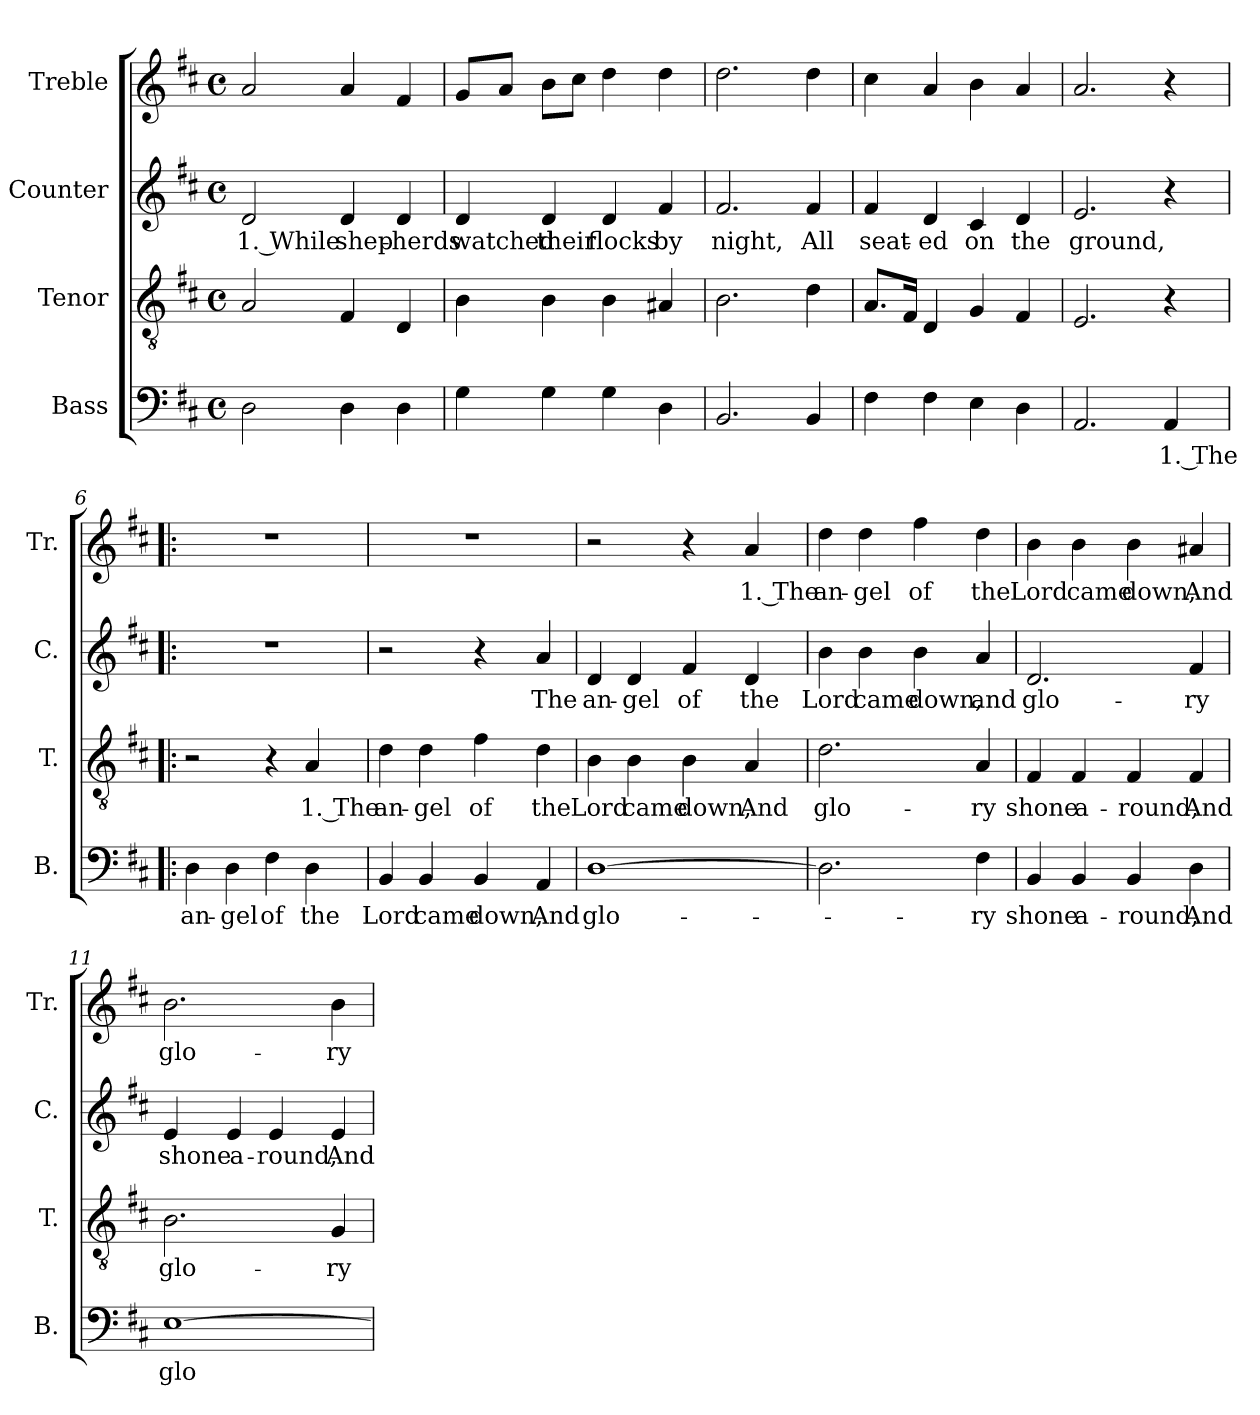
**kern	**text	**kern	**text	**kern	**text	**kern	**text
*part4	*part4	*part3	*part3	*part2	*part2	*part1	*part1
*staff4	*staff4	*staff3	*staff3	*staff2	*staff2	*staff1	*staff1
*I"Bass	*	*I"Tenor	*	*I"Counter	*	*I"Treble	*
*I'B.	*	*I'T.	*	*I'C.	*	*I'Tr.	*
*clefF4	*	*clefGv2	*	*clefG2	*	*clefG2	*
*k[f#c#]	*	*k[f#c#]	*	*k[f#c#]	*	*k[f#c#]	*
*M4/4	*	*M4/4	*	*M4/4	*	*M4/4	*
*met(c)	*	*met(c)	*	*met(c)	*	*met(c)	*
=1	=1	=1	=1	=1	=1	=1	=1
2D\	.	2A/	.	2d/	1. While	2a/	.
4D\	.	4F#/	.	4d/	shep-	4a/	.
4D\	.	4D/	.	4d/	-herds	4f#/	.
=2	=2	=2	=2	=2	=2	=2	=2
4G\	.	4B\	.	4d/	watched	8g/L	.
.	.	.	.	.	.	8a/J	.
4G\	.	4B\	.	4d/	their	8b\L	.
.	.	.	.	.	.	8cc#\J	.
4G\	.	4B\	.	4d/	flocks	4dd\	.
4D\	.	4A#X/	.	4f#/	by	4dd\	.
=3	=3	=3	=3	=3	=3	=3	=3
2.BB/	.	2.B\	.	2.f#/	night,	2.dd\	.
4BB/	.	4d\	.	4f#/	All	4dd\	.
=4	=4	=4	=4	=4	=4	=4	=4
4F#\	.	8.A/L	.	4f#/	seat-	4cc#\	.
.	.	16F#/Jk	.	.	.	.	.
4F#\	.	4D/	.	4d/	-ed	4a/	.
4E\	.	4G/	.	4c#/	on	4b\	.
4D\	.	4F#/	.	4d/	the	4a/	.
=5	=5	=5	=5	=5	=5	=5	=5
2.AA/	.	2.E/	.	2.e/	ground,	2.a/	.
4AA/	1. The	4r	.	4r	.	4r	.
=6!|:	=6!|:	=6!|:	=6!|:	=6!|:	=6!|:	=6!|:	=6!|:
4D\	an-	2r	.	1r	.	1r	.
4D\	-gel	.	.	.	.	.	.
4F#\	of	4r	.	.	.	.	.
4D\	the	4A/	1. The	.	.	.	.
=7	=7	=7	=7	=7	=7	=7	=7
4BB/	Lord	4d\	an-	2r	.	1r	.
4BB/	came	4d\	-gel	.	.	.	.
4BB/	down,	4f#\	of	4r	.	.	.
4AA/	And	4d\	the	4a/	The	.	.
!!LO:LB:g=z
=8	=8	=8	=8	=8	=8	=8	=8
[1D	glo -	4B\	Lord	4d/	an-	2r	.
.	.	4B\	came	4d/	-gel	.	.
.	.	4B\	down,	4f#/	of	4r	.
.	.	4A/	And	4d/	the	4a/	1. The
=9	=9	=9	=9	=9	=9	=9	=9
2.D\]	.	2.d\	glo-	4b\	Lord	4dd\	an-
.	.	.	.	4b\	came	4dd\	-gel
.	.	.	.	4b\	down,	4ff#\	of
4F#\	- ry	4A/	-ry	4a/	and	4dd\	the
=10	=10	=10	=10	=10	=10	=10	=10
4BB/	shone	4F#/	shone	2.d/	glo-	4b\	Lord
4BB/	a-	4F#/	a-	.	.	4b\	came
4BB/	-round,	4F#/	-round,	.	.	4b\	down,
4D\	And	4F#/	And	4f#/	-ry	4a#X/	And
=11	=11	=11	=11	=11	=11	=11	=11
[1E	glo -	2.B\	glo-	4e/	shone	2.b\	glo-
.	.	.	.	4e/	a-	.	.
.	.	.	.	4e/	-round,	.	.
.	.	4G/	-ry	4e/	And	4b\	-ry
=	=	=	=	=	=	=	=
*-	*-	*-	*-	*-	*-	*-	*-
